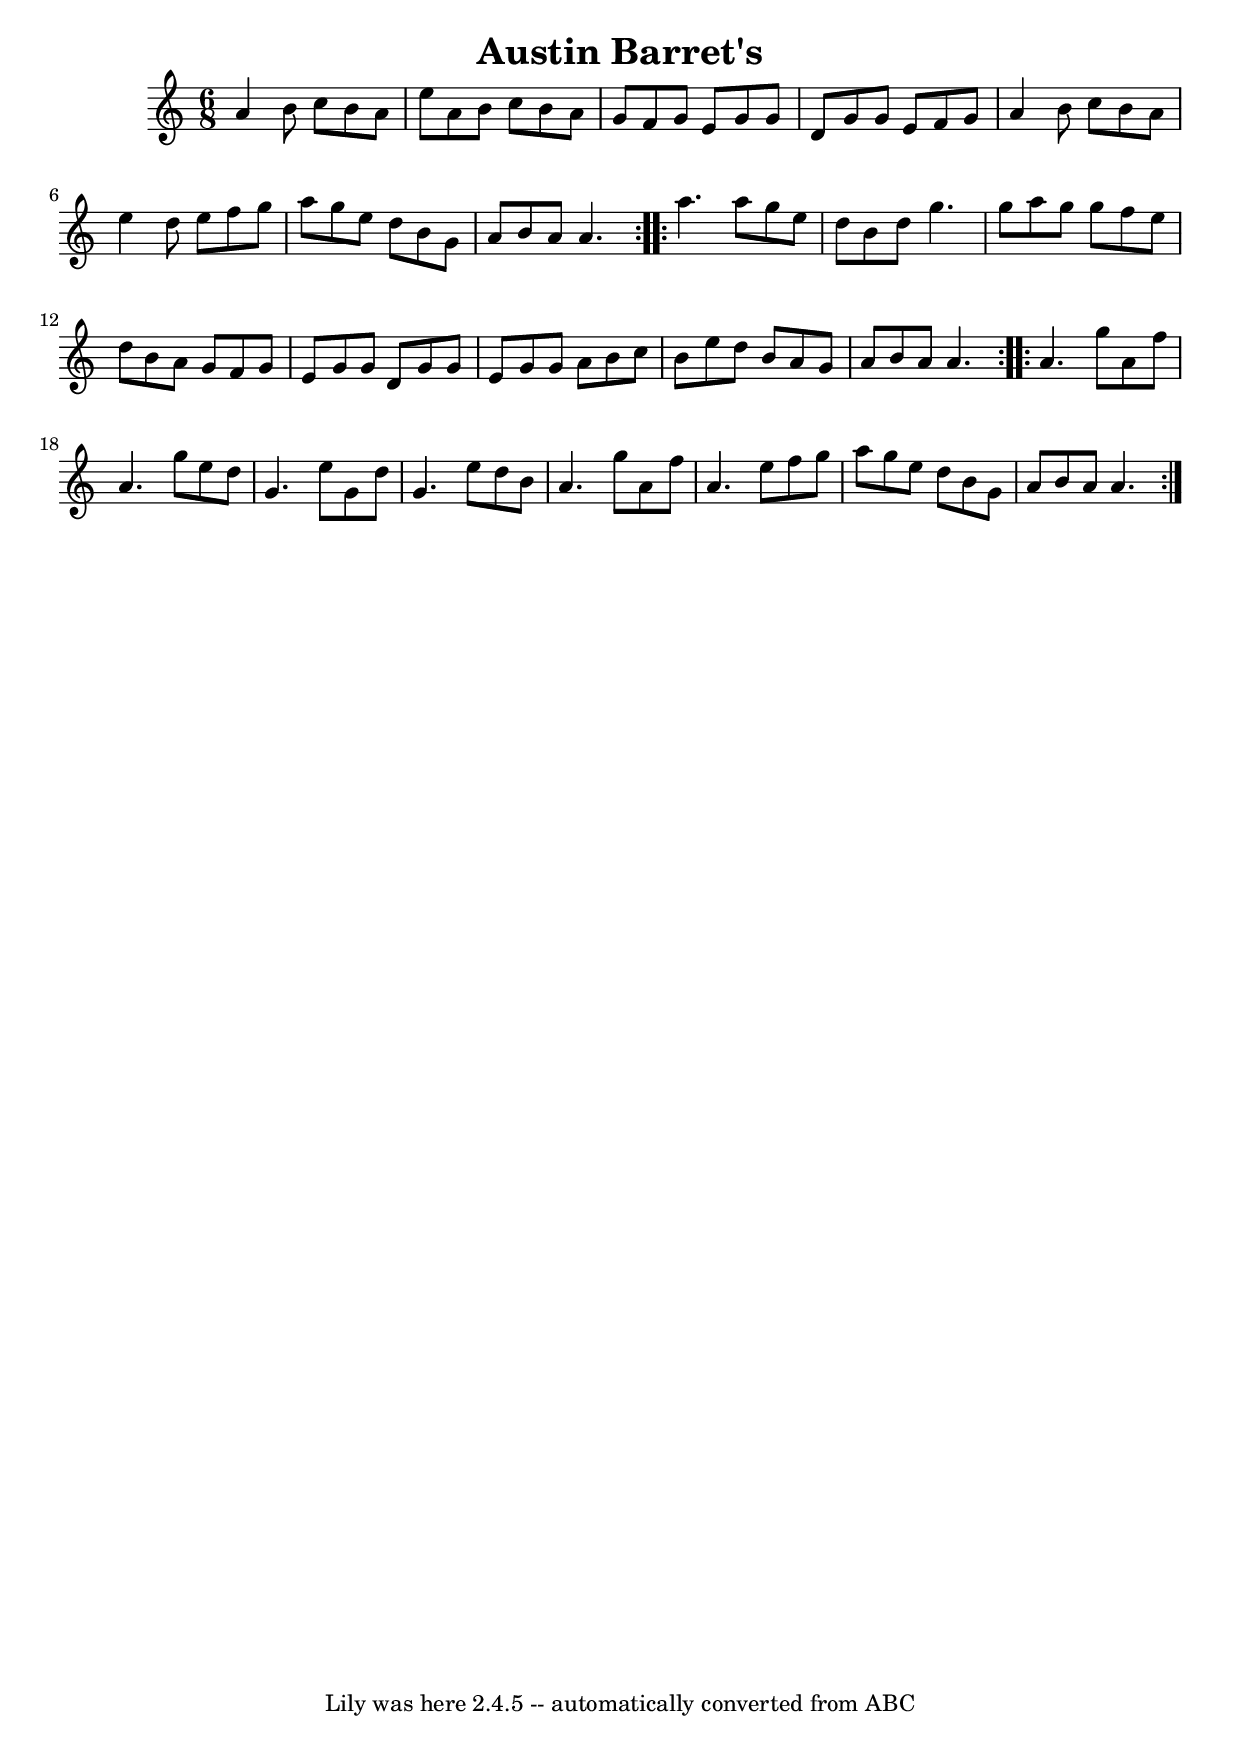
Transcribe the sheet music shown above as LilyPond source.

\version "2.3.25"
\header {
	crossRefNumber = "1"
	footnotes = ""
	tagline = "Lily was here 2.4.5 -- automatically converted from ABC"
	title = "Austin Barret's"
}
voicedefault =  {
\set Score.defaultBarType = "empty"

\time 6/8   \repeat volta 2 {   a'4    b'8    c''8    b'8    a'8  \bar "|"   
e''8    a'8    b'8    c''8    b'8    a'8  \bar "|"   g'8    f'8    g'8    e'8   
 g'8    g'8  \bar "|"   d'8    g'8    g'8    e'8    f'8    g'8  \bar "|"     
a'4    b'8    c''8    b'8    a'8  \bar "|"   e''4    d''8    e''8    f''8    
g''8  \bar "|"   a''8    g''8    e''8    d''8    b'8    g'8  \bar "|"   a'8    
b'8    a'8    a'4.  }     \repeat volta 2 {   a''4.    a''8    g''8    e''8  
\bar "|"   d''8    b'8    d''8    g''4.  \bar "|"   g''8    a''8    g''8    
g''8    f''8    e''8  \bar "|"   d''8    b'8    a'8    g'8    f'8    g'8  
\bar "|"     e'8    g'8    g'8    d'8    g'8    g'8  \bar "|"   e'8    g'8    
g'8    a'8    b'8    c''8  \bar "|"   b'8    e''8    d''8    b'8    a'8    g'8  
\bar "|"   a'8    b'8    a'8    a'4.  }     \repeat volta 2 {   a'4.    g''8    
a'8    f''8  \bar "|"   a'4.    g''8    e''8    d''8  \bar "|"   g'4.    e''8   
 g'8    d''8  \bar "|"   g'4.    e''8    d''8    b'8  \bar "|"     a'4.    g''8 
   a'8    f''8  \bar "|"   a'4.    e''8    f''8    g''8  \bar "|"   a''8    
g''8    e''8    d''8    b'8    g'8  \bar "|"   a'8    b'8    a'8    a'4.  }     
  %  Output from ABC2Win  Version 2.1 i on 04/01/2003
     
}

\score{
         <<

	\context Staff="default"
	{
	    \voicedefault 
	}

    >>
	\layout {
	}
	\midi {}
}
